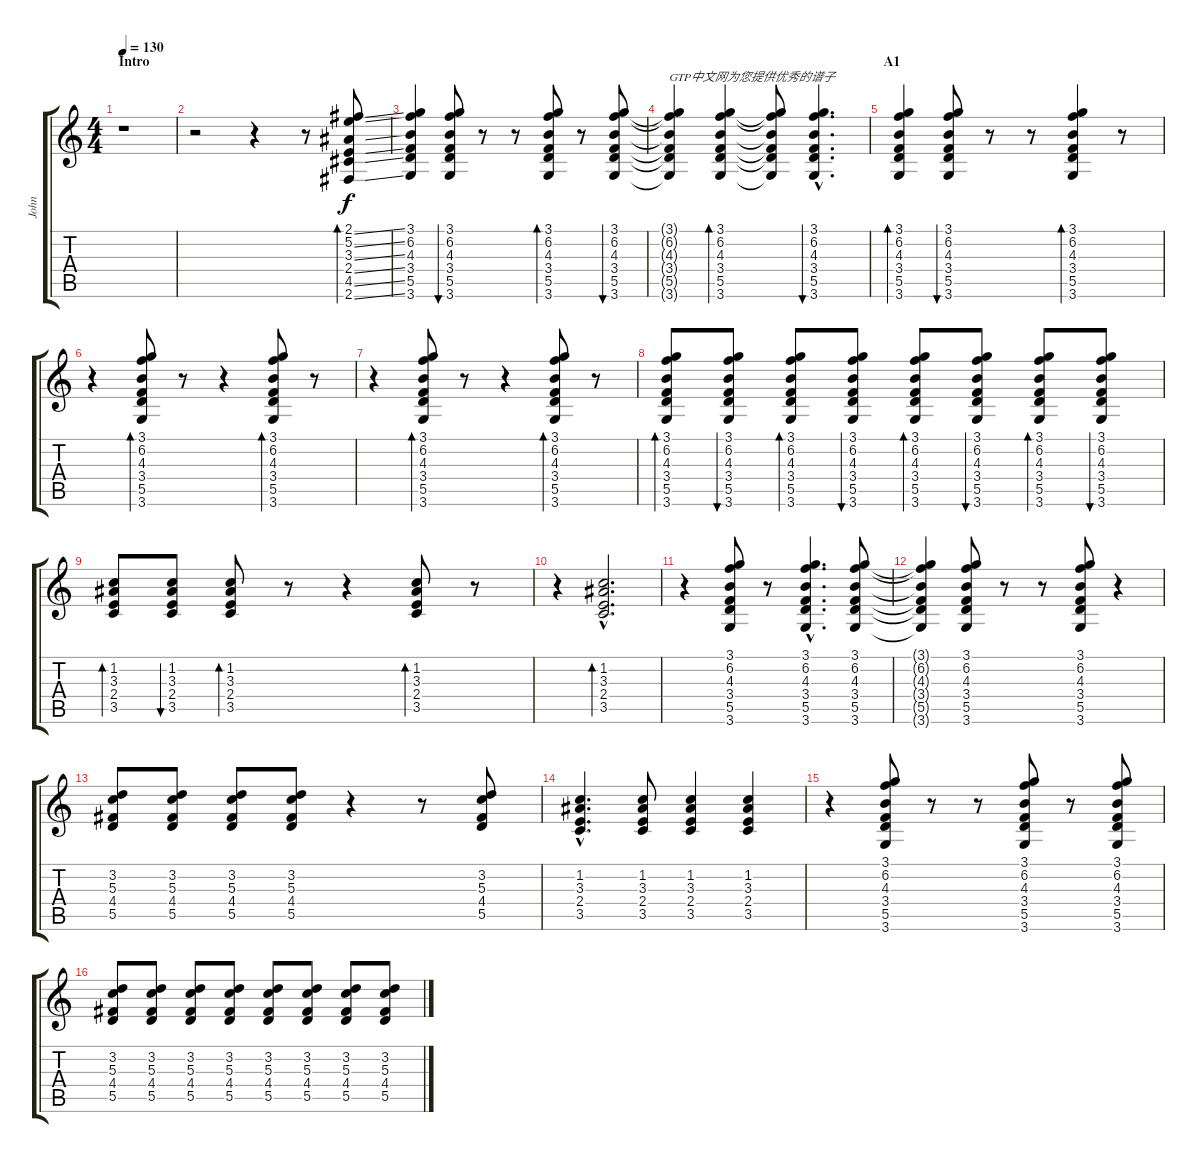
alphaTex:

\track ("John" "John") {instrument electricguitarclean}
\staff {score tabs}
\tuning (E4 B3 G3 D3 A2 E2) {hide}
\ts (4 4)
\section ("" "Intro")
\tempo 130
\clef g2
\ks c
r.1{dy f instrument electricguitarclean} |
r.2 r.4 r.8 (2.1{ss} 5.2{ss} 3.3{ss} 2.4{ss} 4.5{ss} 2.6{ss}).8{bd 60} |
(3.1 6.2 4.3 3.4 5.5 3.6).4 (3.1 6.2 4.3 3.4 5.5 3.6).8{bu 60} r.8 r.8 (3.1 6.2 4.3 3.4 5.5 3.6).8{bd 60} r.8 (3.1 6.2 4.3 3.4 5.5 3.6).8{bu 60} |
(3.1{t} 6.2{t} 4.3{t} 3.4{t} 5.5{t} 3.6{t}).4{txt "GTP中文网为您提供优秀的谱子"} (3.1 6.2 4.3 3.4 5.5 3.6).4{bd 60} (3.1{t} 6.2{t} 4.3{t} 3.4{t} 5.5{t} 3.6{t}).8 (3.1{hac} 6.2{hac} 4.3{hac} 3.4{hac} 5.5{hac} 3.6{hac}).4{d bu 60} |
\section ("" "A1")
(3.1 6.2 4.3 3.4 5.5 3.6).4{bd 60} (3.1 6.2 4.3 3.4 5.5 3.6).8{bu 60} r.8 r.8 (3.1 6.2 4.3 3.4 5.5 3.6).4{bd 60} r.8 |
r.4 (3.1 6.2 4.3 3.4 5.5 3.6).8{bd 60} r.8 r.4 (3.1 6.2 4.3 3.4 5.5 3.6).8{bd 60} r.8 |
r.4 (3.1 6.2 4.3 3.4 5.5 3.6).8{bd 60} r.8 r.4 (3.1 6.2 4.3 3.4 5.5 3.6).8{bd 60} r.8 |
(3.1 6.2 4.3 3.4 5.5 3.6).8{bd 60} (3.1 6.2 4.3 3.4 5.5 3.6).8{bu 60} (3.1 6.2 4.3 3.4 5.5 3.6).8{bd 60} (3.1 6.2 4.3 3.4 5.5 3.6).8{bu 60} (3.1 6.2 4.3 3.4 5.5 3.6).8{bd 60} (3.1 6.2 4.3 3.4 5.5 3.6).8{bu 60} (3.1 6.2 4.3 3.4 5.5 3.6).8{bd 60} (3.1 6.2 4.3 3.4 5.5 3.6).8{bu 60} |
(1.2 3.3 2.4 3.5).8{bd 60} (1.2 3.3 2.4 3.5).8{bu 60} (1.2 3.3 2.4 3.5).8{bd 60} r.8 r.4 (1.2 3.3 2.4 3.5).8{bd 60} r.8 |
r.4 (1.2{hac} 3.3{hac} 2.4{hac} 3.5{hac}).2{d bd 240} |
r.4 (3.1 6.2 4.3 3.4 5.5 3.6).8 r.8 (3.1{hac} 6.2{hac} 4.3{hac} 3.4{hac} 5.5{hac} 3.6{hac}).4{d} (3.1 6.2 4.3 3.4 5.5 3.6).8 |
(3.1{t} 6.2{t} 4.3{t} 3.4{t} 5.5{t} 3.6{t}).4 (3.1 6.2 4.3 3.4 5.5 3.6).8 r.8 r.8 (3.1 6.2 4.3 3.4 5.5 3.6).8 r.4 |
(3.2 5.3 4.4 5.5).8 (3.2 5.3 4.4 5.5).8 (3.2 5.3 4.4 5.5).8 (3.2 5.3 4.4 5.5).8 r.4 r.8 (3.2 5.3 4.4 5.5).8 |
(1.2{hac} 3.3{hac} 2.4{hac} 3.5{hac}).4{d} (1.2 3.3 2.4 3.5).8 (1.2 3.3 2.4 3.5).4 (1.2 3.3 2.4 3.5).4 |
r.4 (3.1 6.2 4.3 3.4 5.5 3.6).8 r.8 r.8 (3.1 6.2 4.3 3.4 5.5 3.6).8 r.8 (3.1 6.2 4.3 3.4 5.5 3.6).8 |
(3.2 5.3 4.4 5.5).8 (3.2 5.3 4.4 5.5).8 (3.2 5.3 4.4 5.5).8 (3.2 5.3 4.4 5.5).8 (3.2 5.3 4.4 5.5).8 (3.2 5.3 4.4 5.5).8 (3.2 5.3 4.4 5.5).8 (3.2 5.3 4.4 5.5).8
